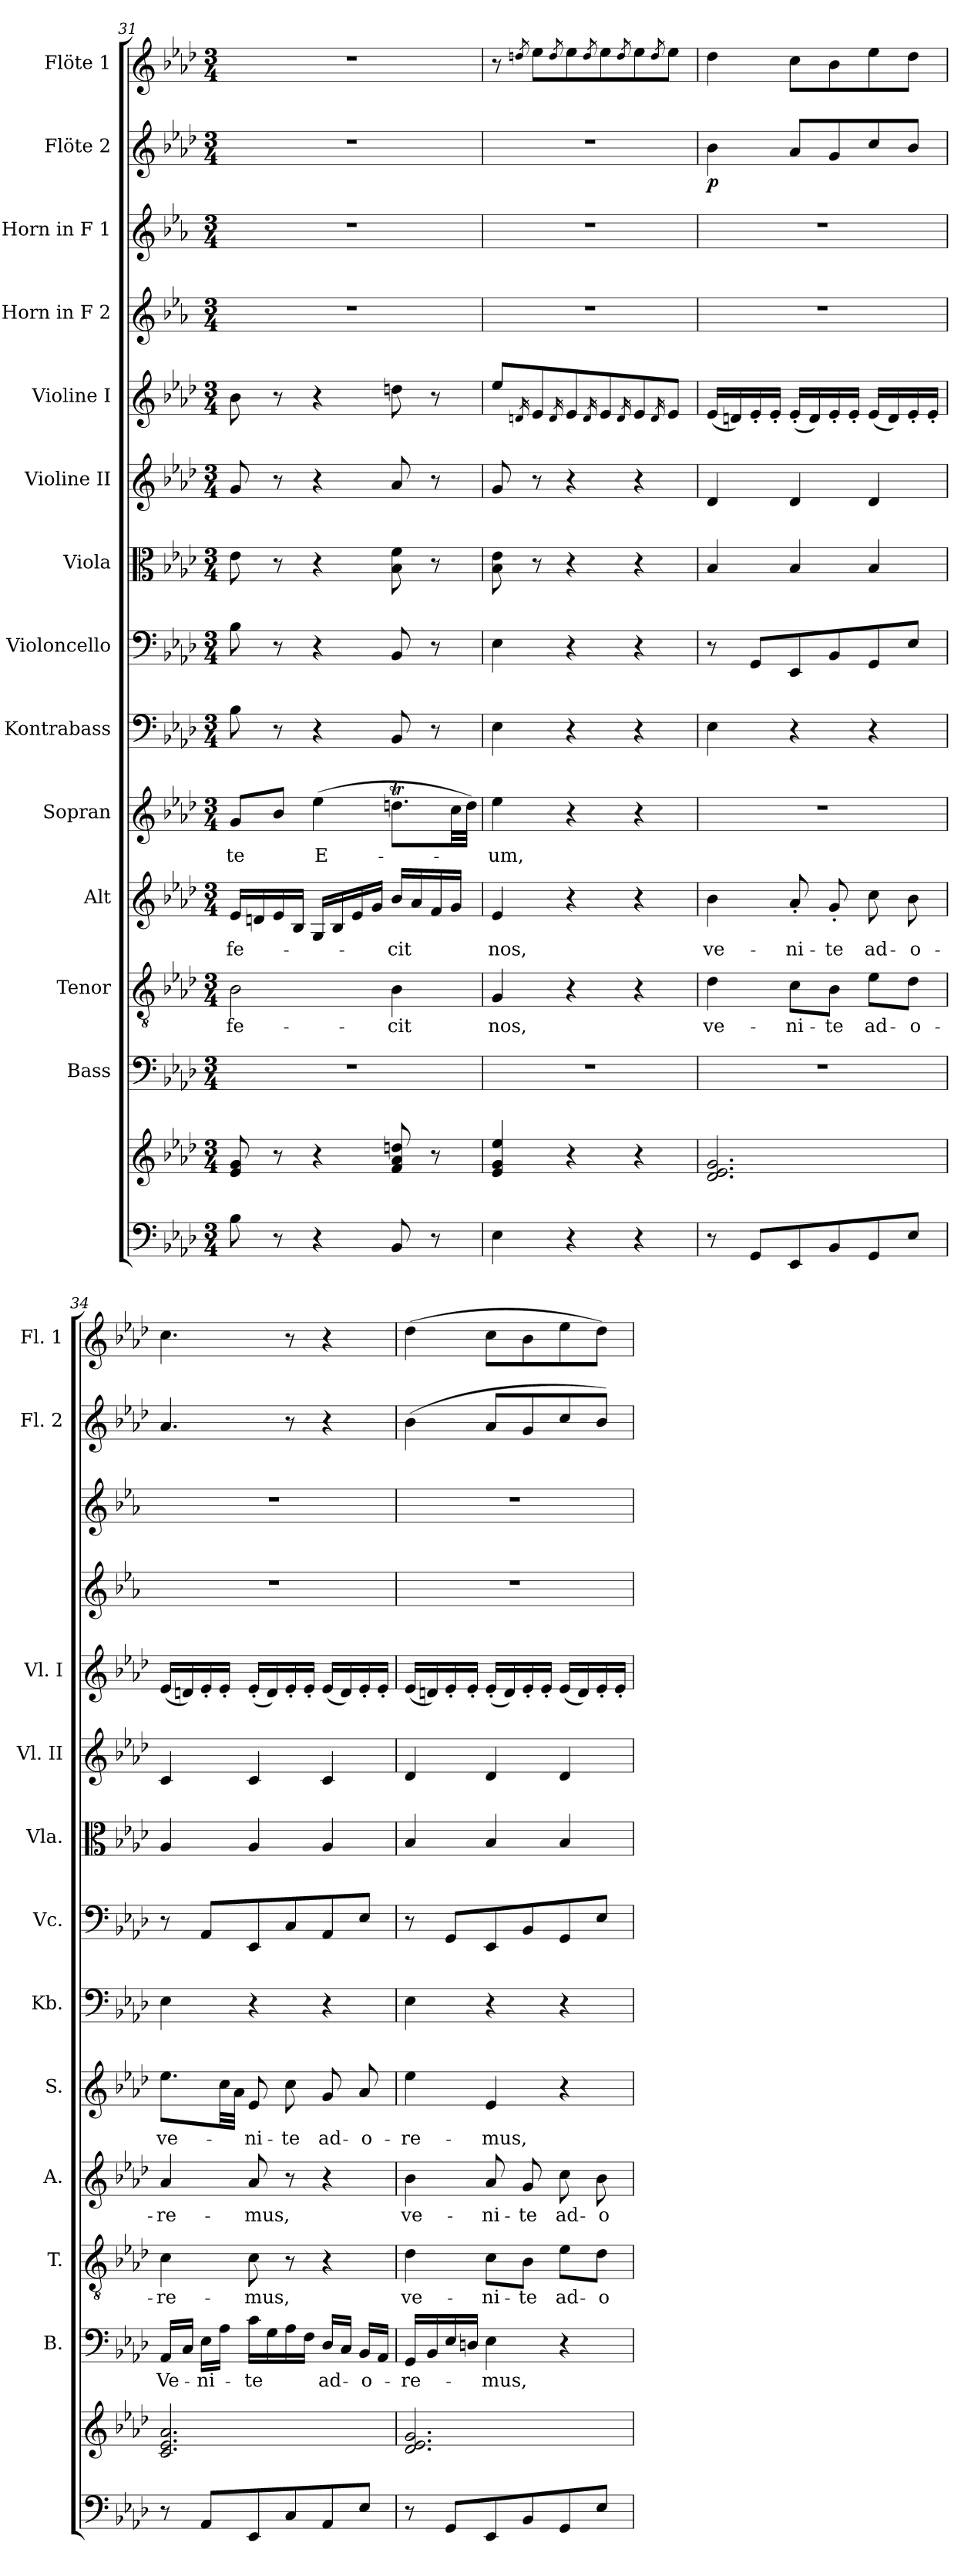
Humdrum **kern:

**kern	**kern	**kern	**text	**kern	**text	**kern	**text	**kern	**text	**kern	**kern	**kern	**kern	**kern	**kern	**kern	**kern	**dynam	**kern
*part14	*part14	*part13	*part13	*part12	*part12	*part11	*part11	*part10	*part10	*part9	*part8	*part7	*part6	*part5	*part4	*part3	*part2	*part2	*part1
*staff15	*staff14	*staff13	*staff13	*staff12	*staff12	*staff11	*staff11	*staff10	*staff10	*staff9	*staff8	*staff7	*staff6	*staff5	*staff4	*staff3	*staff2	*staff2	*staff1
*	*	*I"Bass	*	*I"Tenor	*	*I"Alt	*	*I"Sopran	*	*I"Kontrabass	*I"Violoncello	*I"Viola	*I"Violine II	*I"Violine I	*I"Horn in F 2	*I"Horn in F 1	*I"Flöte 2	*	*I"Flöte 1
*	*	*I'B.	*	*I'T.	*	*I'A.	*	*I'S.	*	*I'Kb.	*I'Vc.	*I'Vla.	*I'Vl. II	*I'Vl. I	*	*	*I'Fl. 2	*	*I'Fl. 1
*clefF4	*clefG2	*clefF4	*	*clefGv2	*	*clefG2	*	*clefG2	*	*clefF4	*clefF4	*clefC3	*clefG2	*clefG2	*clefG2	*clefG2	*clefG2	*	*clefG2
*	*	*	*	*	*	*	*	*	*	*ITrd7c12	*	*	*	*	*ITrd4c7	*ITrd4c7	*	*	*
*k[b-e-a-d-]	*k[b-e-a-d-]	*k[b-e-a-d-]	*	*k[b-e-a-d-]	*	*k[b-e-a-d-]	*	*k[b-e-a-d-]	*	*k[b-e-a-d-]	*k[b-e-a-d-]	*k[b-e-a-d-]	*k[b-e-a-d-]	*k[b-e-a-d-]	*k[b-e-a-d-]	*k[b-e-a-d-]	*k[b-e-a-d-]	*	*k[b-e-a-d-]
*A-:	*A-:	*A-:	*	*A-:	*	*A-:	*	*A-:	*	*A-:	*A-:	*A-:	*A-:	*A-:	*A-:	*A-:	*A-:	*	*A-:
*M3/4	*M3/4	*M3/4	*	*M3/4	*	*M3/4	*	*M3/4	*	*M3/4	*M3/4	*M3/4	*M3/4	*M3/4	*M3/4	*M3/4	*M3/4	*	*M3/4
=31	=31	=31	=31	=31	=31	=31	=31	=31	=31	=31	=31	=31	=31	=31	=31	=31	=31	=31	=31
!	!	!	!	!	!LO:LY:b	!	!LO:LY:b	!	!LO:LY:b	!	!	!	!	!	!	!	!	!	!
8B-\	8e-/ 8g/	2.r	.	2B-\	fe-	16e-/LL	fe-	8g/L	-te	8BB-\	8B-\	8e-\	8g/	8b-\	2.r	2.r	2.r	.	2.r
.	.	.	.	.	.	16dn/	.	.	.	.	.	.	.	.	.	.	.	.	.
8r	8r	.	.	.	.	16e-/	.	8b-/J	.	8r	8r	8r	8r	8r	.	.	.	.	.
.	.	.	.	.	.	16B-/JJ	.	.	.	.	.	.	.	.	.	.	.	.	.
!	!	!	!	!	!	!	!	!	!LO:LY:b	!	!	!	!	!	!	!	!	!	!
4r	4r	.	.	.	.	16G/LL	.	(>4ee-\	E-	4r	4r	4r	4r	4r	.	.	.	.	.
.	.	.	.	.	.	16B-/	.	.	.	.	.	.	.	.	.	.	.	.	.
.	.	.	.	.	.	16e-/	.	.	.	.	.	.	.	.	.	.	.	.	.
.	.	.	.	.	.	16g/JJ	.	.	.	.	.	.	.	.	.	.	.	.	.
!	!	!	!	!	!LO:LY:b	!	!LO:LY:b	!	!	!	!	!	!	!	!	!	!	!	!
8BB-/	8f/ 8a-/ 8ddn/	.	.	4B-\	-cit	16b-/LL	-cit	8.ddnt\L	.	8BBB-/	8BB-/	8B-\ 8f\	8a-/	8ddn\	.	.	.	.	.
.	.	.	.	.	.	16a-/	.	.	.	.	.	.	.	.	.	.	.	.	.
8r	8r	.	.	.	.	16f/	.	.	.	8r	8r	8r	8r	8r	.	.	.	.	.
.	.	.	.	.	.	16g/JJ	.	32cc\LL	.	.	.	.	.	.	.	.	.	.	.
.	.	.	.	.	.	.	.	32dd\JJJ)	.	.	.	.	.	.	.	.	.	.	.
=32	=32	=32	=32	=32	=32	=32	=32	=32	=32	=32	=32	=32	=32	=32	=32	=32	=32	=32	=32
!	!	!	!	!	!LO:LY:b	!	!LO:LY:b	!	!LO:LY:b	!	!	!	!	!	!	!	!	!	!
4E-\	4e-/ 4g/ 4ee-/	2.r	.	4G/	nos,	4e-/	nos,	4ee-\	-um,	4EE-\	4E-\	8B-\ 8e-\	8g/	8ee-/L	2.r	2.r	2.r	.	8r
.	.	.	.	.	.	.	.	.	.	.	.	.	.	16qdn/	.	.	.	.	8qddn/
.	.	.	.	.	.	.	.	.	.	.	.	8r	8r	8e-/	.	.	.	.	8ee-\L
.	.	.	.	.	.	.	.	.	.	.	.	.	.	16qd/	.	.	.	.	8qdd/
4r	4r	.	.	4r	.	4r	.	4r	.	4r	4r	4r	4r	8e-/	.	.	.	.	8ee-\
.	.	.	.	.	.	.	.	.	.	.	.	.	.	16qd/	.	.	.	.	8qdd/
.	.	.	.	.	.	.	.	.	.	.	.	.	.	8e-/	.	.	.	.	8ee-\
.	.	.	.	.	.	.	.	.	.	.	.	.	.	16qd/	.	.	.	.	8qdd/
4r	4r	.	.	4r	.	4r	.	4r	.	4r	4r	4r	4r	8e-/	.	.	.	.	8ee-\
.	.	.	.	.	.	.	.	.	.	.	.	.	.	16qd/	.	.	.	.	8qdd/
.	.	.	.	.	.	.	.	.	.	.	.	.	.	8e-/J	.	.	.	.	8ee-\J
=33	=33	=33	=33	=33	=33	=33	=33	=33	=33	=33	=33	=33	=33	=33	=33	=33	=33	=33	=33
!	!	!	!	!	!LO:LY:b	!	!LO:LY:b	!	!	!	!	!	!	!	!	!	!	!LO:DY:b	!
8r	2.d-/ 2.e-/ 2.g/	2.r	.	4d-\	ve-	4b-\	ve-	2.r	.	4EE-\	8r	4B-/	4d-/	(<16e-/LL	2.r	2.r	4b-\	p	4dd-\
.	.	.	.	.	.	.	.	.	.	.	.	.	.	16dn/)	.	.	.	.	.
8GG/L	.	.	.	.	.	.	.	.	.	.	8GG/L	.	.	16e-'</	.	.	.	.	.
.	.	.	.	.	.	.	.	.	.	.	.	.	.	16e-'</JJ	.	.	.	.	.
!	!	!	!	!	!LO:LY:b	!	!LO:LY:b	!	!	!	!	!	!	!	!	!	!	!	!
8EE-/	.	.	.	8c\L	-ni-	8a-'</	-ni-	.	.	4r	8EE-/	4B-/	4d-/	(<16e-'</LL	.	.	8a-/L	.	8cc\L
.	.	.	.	.	.	.	.	.	.	.	.	.	.	16d/)	.	.	.	.	.
!	!	!	!	!	!LO:LY:b	!	!LO:LY:b	!	!	!	!	!	!	!	!	!	!	!	!
8BB-/	.	.	.	8B-\J	-te	8g'</	-te	.	.	.	8BB-/	.	.	16e-'</	.	.	8g/	.	8b-\
.	.	.	.	.	.	.	.	.	.	.	.	.	.	16e-'</JJ	.	.	.	.	.
!	!	!	!	!	!LO:LY:b	!	!LO:LY:b	!	!	!	!	!	!	!	!	!	!	!	!
8GG/	.	.	.	8e-\L	ad-	8cc\	ad-	.	.	4r	8GG/	4B-/	4d-/	(<16e-/LL	.	.	8cc/	.	8ee-\
.	.	.	.	.	.	.	.	.	.	.	.	.	.	16d/)	.	.	.	.	.
!	!	!	!	!	!LO:LY:b	!	!LO:LY:b	!	!	!	!	!	!	!	!	!	!	!	!
8E-/J	.	.	.	8d-\J	-o-	8b-\	-o-	.	.	.	8E-/J	.	.	16e-'</	.	.	8b-/J	.	8dd-\J
.	.	.	.	.	.	.	.	.	.	.	.	.	.	16e-'</JJ	.	.	.	.	.
!!LO:PB:g=z
=34	=34	=34	=34	=34	=34	=34	=34	=34	=34	=34	=34	=34	=34	=34	=34	=34	=34	=34	=34
!	!	!	!LO:LY:b	!	!LO:LY:b	!	!LO:LY:b	!	!LO:LY:b	!	!	!	!	!	!	!	!	!	!
8r	2.c/ 2.e-/ 2.a-/	16AA-/LL	Ve-	4c\	-re-	4a-/	-re-	8.ee-\L	ve-	4EE-\	8r	4A-/	4c/	(<16e-/LL	2.r	2.r	4.a-/	.	4.cc\
.	.	16C/JJ	.	.	.	.	.	.	.	.	.	.	.	16dn/)	.	.	.	.	.
!	!	!	!LO:LY:b	!	!	!	!	!	!	!	!	!	!	!	!	!	!	!	!
8AA-/L	.	16E-\LL	-ni-	.	.	.	.	.	.	.	8AA-/L	.	.	16e-'</	.	.	.	.	.
.	.	16A-\JJ	.	.	.	.	.	32cc\LL	.	.	.	.	.	16e-'</JJ	.	.	.	.	.
.	.	.	.	.	.	.	.	32a-\JJJ	.	.	.	.	.	.	.	.	.	.	.
!	!	!	!LO:LY:b	!	!LO:LY:b	!	!LO:LY:b	!	!LO:LY:b	!	!	!	!	!	!	!	!	!	!
8EE-/	.	16c\LL	-te	8c\	-mus,	8a-/	-mus,	8e-/	-ni-	4r	8EE-/	4A-/	4c/	(<16e-'</LL	.	.	.	.	.
.	.	16G\	.	.	.	.	.	.	.	.	.	.	.	16d/)	.	.	.	.	.
!	!	!	!	!	!	!	!	!	!LO:LY:b	!	!	!	!	!	!	!	!	!	!
8C/	.	16A-\	.	8r	.	8r	.	8cc\	-te	.	8C/	.	.	16e-'</	.	.	8r	.	8r
.	.	16F\JJ	.	.	.	.	.	.	.	.	.	.	.	16e-'</JJ	.	.	.	.	.
!	!	!	!LO:LY:b	!	!	!	!	!	!LO:LY:b	!	!	!	!	!	!	!	!	!	!
8AA-/	.	16D-/LL	ad-	4r	.	4r	.	8g/	ad-	4r	8AA-/	4A-/	4c/	(<16e-/LL	.	.	4r	.	4r
.	.	16C/JJ	.	.	.	.	.	.	.	.	.	.	.	16d/)	.	.	.	.	.
!	!	!	!LO:LY:b	!	!	!	!	!	!LO:LY:b	!	!	!	!	!	!	!	!	!	!
8E-/J	.	16BB-/LL	-o-	.	.	.	.	8a-/	-o-	.	8E-/J	.	.	16e-'</	.	.	.	.	.
.	.	16AA-/JJ	.	.	.	.	.	.	.	.	.	.	.	16e-'</JJ	.	.	.	.	.
=35	=35	=35	=35	=35	=35	=35	=35	=35	=35	=35	=35	=35	=35	=35	=35	=35	=35	=35	=35
!	!	!	!LO:LY:b	!	!LO:LY:b	!	!LO:LY:b	!	!LO:LY:b	!	!	!	!	!	!	!	!	!	!
8r	2.d-/ 2.e-/ 2.g/	16GG/LL	-re-	4d-\	ve-	4b-\	ve-	4ee-\	-re-	4EE-\	8r	4B-/	4d-/	(<16e-/LL	2.r	2.r	(>4b-\	.	(>4dd-\
.	.	16BB-/	.	.	.	.	.	.	.	.	.	.	.	16dn/)	.	.	.	.	.
8GG/L	.	16E-/	.	.	.	.	.	.	.	.	8GG/L	.	.	16e-'</	.	.	.	.	.
.	.	16Dn/JJ	.	.	.	.	.	.	.	.	.	.	.	16e-'</JJ	.	.	.	.	.
!	!	!	!LO:LY:b	!	!LO:LY:b	!	!LO:LY:b	!	!LO:LY:b	!	!	!	!	!	!	!	!	!	!
8EE-/	.	4E-\	-mus,	8c\L	-ni-	8a-/	-ni-	4e-/	-mus,	4r	8EE-/	4B-/	4d-/	(<16e-'</LL	.	.	8a-/L	.	8cc\L
.	.	.	.	.	.	.	.	.	.	.	.	.	.	16d/)	.	.	.	.	.
!	!	!	!	!	!LO:LY:b	!	!LO:LY:b	!	!	!	!	!	!	!	!	!	!	!	!
8BB-/	.	.	.	8B-\J	-te	8g/	-te	.	.	.	8BB-/	.	.	16e-'</	.	.	8g/	.	8b-\
.	.	.	.	.	.	.	.	.	.	.	.	.	.	16e-'</JJ	.	.	.	.	.
!	!	!	!	!	!LO:LY:b	!	!LO:LY:b	!	!	!	!	!	!	!	!	!	!	!	!
8GG/	.	4r	.	8e-\L	ad-	8cc\	ad-	4r	.	4r	8GG/	4B-/	4d-/	(<16e-/LL	.	.	8cc/	.	8ee-\
.	.	.	.	.	.	.	.	.	.	.	.	.	.	16d/)	.	.	.	.	.
!	!	!	!	!	!LO:LY:b	!	!LO:LY:b	!	!	!	!	!	!	!	!	!	!	!	!
8E-/J	.	.	.	8d-\J	-o-	8b-\	-o-	.	.	.	8E-/J	.	.	16e-'</	.	.	8b-/J)	.	8dd-\J)
.	.	.	.	.	.	.	.	.	.	.	.	.	.	16e-'</JJ	.	.	.	.	.
=	=	=	=	=	=	=	=	=	=	=	=	=	=	=	=	=	=	=	=
*-	*-	*-	*-	*-	*-	*-	*-	*-	*-	*-	*-	*-	*-	*-	*-	*-	*-	*-	*-
